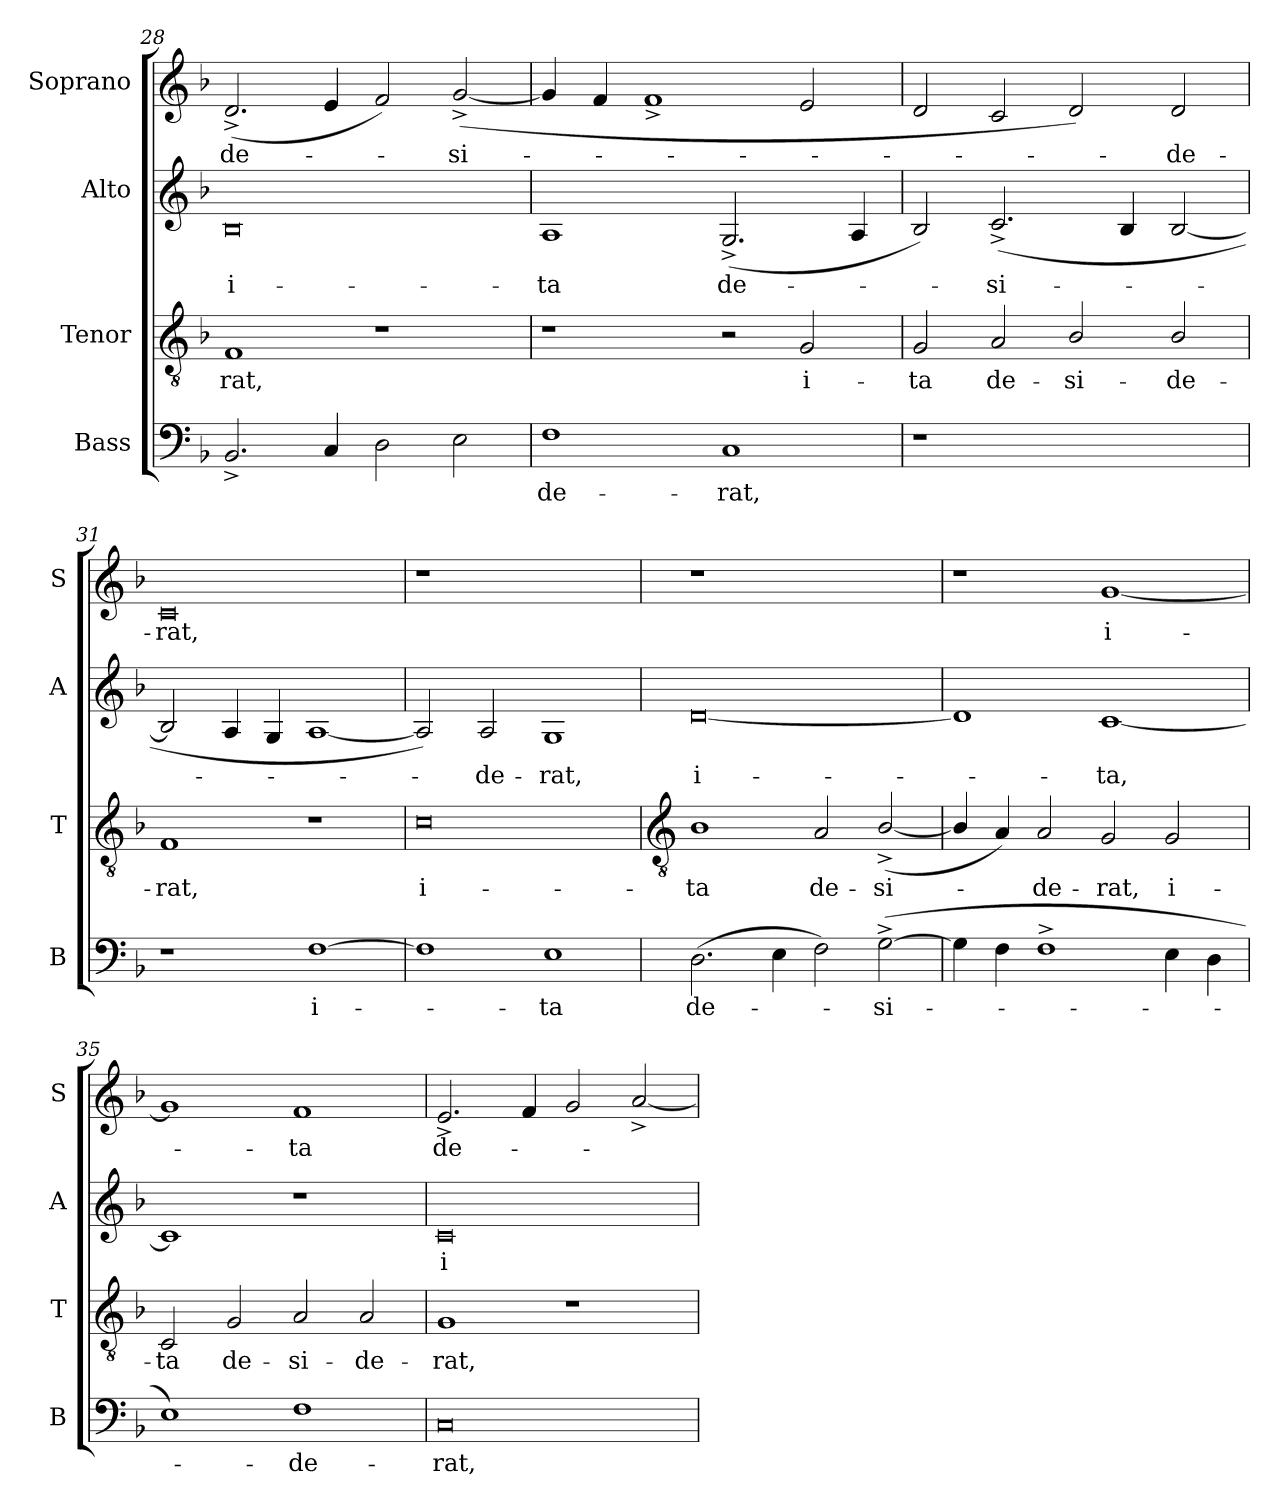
**kern	**text	**kern	**text	**kern	**text	**kern	**text
*part4	*part4	*part3	*part3	*part2	*part2	*part1	*part1
*staff4	*staff4	*staff3	*staff3	*staff2	*staff2	*staff1	*staff1
*I"Bass	*	*I"Tenor	*	*I"Alto	*	*I"Soprano	*
*I'B	*	*I'T	*	*I'A	*	*I'S	*
*clefF4	*	*clefGv2	*	*clefG2	*	*clefG2	*
*k[b-]	*	*k[b-]	*	*k[b-]	*	*k[b-]	*
*F:	*	*F:	*	*F:	*	*F:	*
=28	=28	=28	=28	=28	=28	=28	=28
!	!	!	!LO:LY:b	!	!LO:LY:b	!	!LO:LY:b
2.BB-^/	.	1F	-rat,	0B-	i-	(<2.d^/	de-
4C/	.	.	.	.	.	4e/	.
2D\	.	1r	.	.	.	2f/)	.
!	!	!	!	!	!	!	!LO:LY:b
2E\	.	.	.	.	.	(<[2g^/	si-
=29	=29	=29	=29	=29	=29	=29	=29
!	!LO:LY:b	!	!	!	!LO:LY:b	!	!
1F	de-	1r	.	1A	-ta	4g/]	.
.	.	.	.	.	.	4f/	.
.	.	.	.	.	.	1f^	.
!	!LO:LY:b	!	!	!	!LO:LY:b	!	!
1C	-rat,	2r	.	(<2.G^/	de-	.	.
!	!	!	!LO:LY:b	!	!	!	!
.	.	2G/	i-	.	.	2e/	.
.	.	.	.	4A/	.	.	.
=30	=30	=30	=30	=30	=30	=30	=30
!	!	!	!LO:LY:b	!	!	!	!
1r	.	2G/	-ta	2B-/)	.	2d/	.
!	!	!	!LO:LY:b	!	!LO:LY:b	!	!
.	.	2A/	de-	(<2.c^/	si-	2c/	.
!	!	!	!LO:LY:b	!	!	!	!
1ryy	.	2B-/	-si-	.	.	2d/)	.
.	.	.	.	4B-/	.	.	.
!	!	!	!LO:LY:b	!	!	!	!LO:LY:b
.	.	2B-/	-de-	[2B-/	.	2d/	de-
!!LO:PB:g=z
=31	=31	=31	=31	=31	=31	=31	=31
!	!	!	!LO:LY:b	!	!	!	!LO:LY:b
1r	.	1F	-rat,	2B-/]	.	0c	-rat,
.	.	.	.	4A/	.	.	.
.	.	.	.	4G/	.	.	.
!	!LO:LY:b	!	!	!	!	!	!
[1F	i-	1r	.	[1A	.	.	.
=32	=32	=32	=32	=32	=32	=32	=32
!	!	!	!LO:LY:b	!	!	!	!
1F]	.	0c	i-	2A/])	.	1r	.
!	!	!	!	!	!LO:LY:b	!	!
.	.	.	.	2A/	de-	.	.
!	!LO:LY:b	!	!	!	!LO:LY:b	!	!
1E	ta	.	.	1G	-rat,	1ryy	.
=33	=33	=33	=33	=33	=33	=33	=33
*	*	*clefGv2	*	*	*	*	*
!	!LO:LY:b	!	!LO:LY:b	!	!LO:LY:b	!	!
(>2.D\	de-	1B-	-ta	[0d	i-	1r	.
4E\	.	.	.	.	.	.	.
!	!	!	!LO:LY:b	!	!	!	!
2F\)	.	2A/	de-	.	.	1ryy	.
!	!LO:LY:b	!	!LO:LY:b	!	!	!	!
(>[2G^\	si-	(<[2B-^/	-si-	.	.	.	.
=34	=34	=34	=34	=34	=34	=34	=34
4G\]	.	4B-/]	.	1d]	.	1r	.
4F\	.	4A/)	.	.	.	.	.
!	!	!	!LO:LY:b	!	!	!	!
1F^	.	2A/	de-	.	.	.	.
!	!	!	!LO:LY:b	!	!LO:LY:b	!	!LO:LY:b
.	.	2G/	-rat,	[1c	ta,	[1g	i-
!	!	!	!LO:LY:b	!	!	!	!
4E\	.	2G/	i-	.	.	.	.
4D\	.	.	.	.	.	.	.
=35	=35	=35	=35	=35	=35	=35	=35
!	!	!	!LO:LY:b	!	!	!	!
1E)	.	2C/	-ta	1c]	.	1g]	.
!	!	!	!LO:LY:b	!	!	!	!
.	.	2G/	de-	.	.	.	.
!	!LO:LY:b	!	!LO:LY:b	!	!	!	!LO:LY:b
1F	de-	2A/	-si-	1r	.	1f	ta
!	!	!	!LO:LY:b	!	!	!	!
.	.	2A/	-de-	.	.	.	.
!!LO:LB:g=z
=36	=36	=36	=36	=36	=36	=36	=36
!	!LO:LY:b	!	!LO:LY:b	!	!LO:LY:b	!	!LO:LY:b
0C	-rat,	1G	-rat,	0c	i-	2.e^/	de-
.	.	.	.	.	.	4f/	.
.	.	1r	.	.	.	2g/	.
.	.	.	.	.	.	[2a^/	.
=	=	=	=	=	=	=	=
*-	*-	*-	*-	*-	*-	*-	*-
